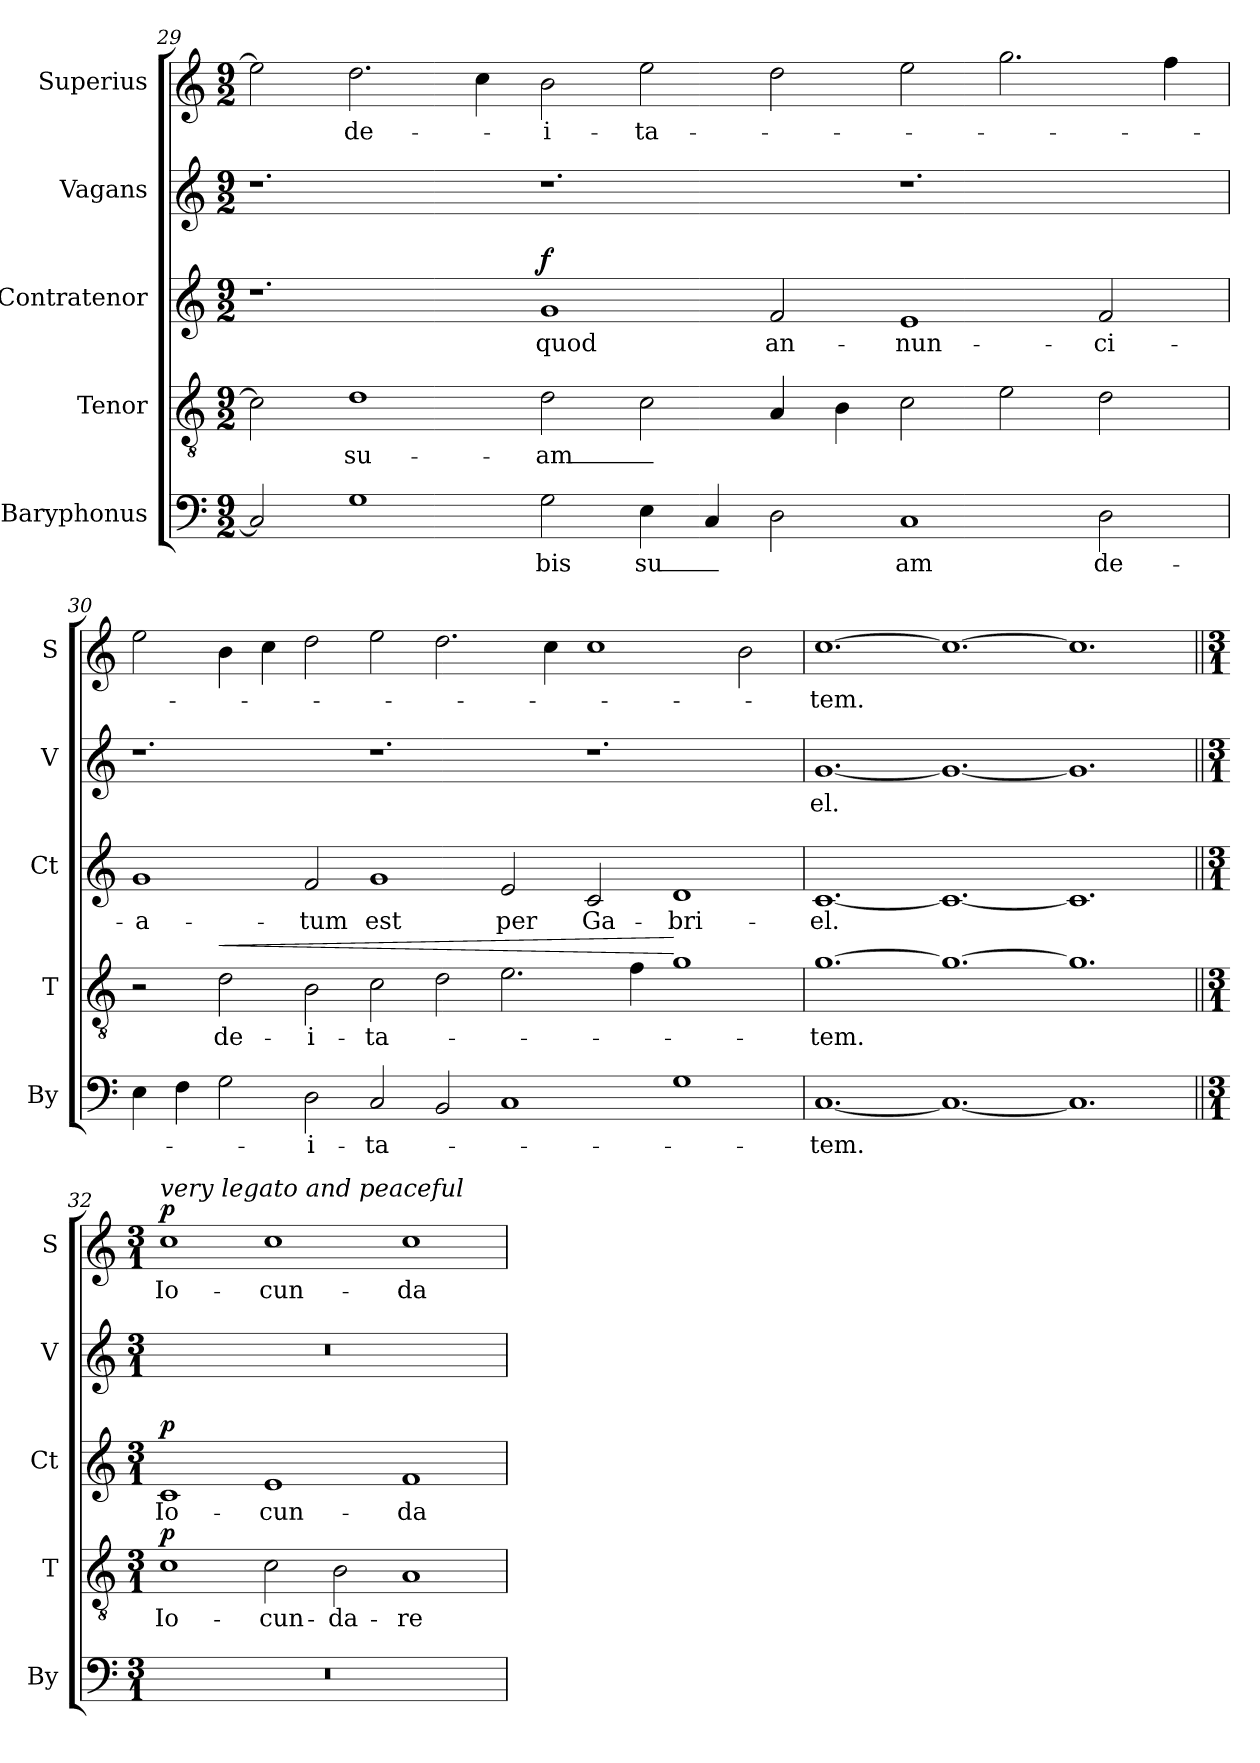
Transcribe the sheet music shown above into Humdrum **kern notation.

**kern	**text	**kern	**text	**dynam	**kern	**text	**dynam	**kern	**text	**kern	**text	**dynam
*part5	*part5	*part4	*part4	*part4	*part3	*part3	*part3	*part2	*part2	*part1	*part1	*part1
*staff5	*staff5	*staff4	*staff4	*staff4	*staff3	*staff3	*staff3	*staff2	*staff2	*staff1	*staff1	*staff1
*I"Baryphonus	*	*I"Tenor	*	*	*I"Contratenor	*	*	*I"Vagans	*	*I"Superius	*	*
*I'By	*	*I'T	*	*	*I'Ct	*	*	*I'V	*	*I'S	*	*
*clefF4	*	*clefGv2	*	*	*clefG2	*	*	*clefG2	*	*clefG2	*	*
*k[]	*	*k[]	*	*	*k[]	*	*	*k[]	*	*k[]	*	*
*M9/2	*	*M9/2	*	*	*M9/2	*	*	*M9/2	*	*M9/2	*	*
=29	=29	=29	=29	=29	=29	=29	=29	=29	=29	=29	=29	=29
2C/]	.	2c\]	_	.	1.r	.	.	1.r	.	2ee\]	_	.
1G	.	1d	su-	.	.	.	.	.	.	2.dd\	de-	.
.	.	.	.	.	.	.	.	.	.	4cc\	.	.
!	!	!	!	!	!	!	!LO:DY:a	!	!	!	!	!
2G\	-bis	2d\	-am_	.	1g	quod	f	1.r	.	2b\	-i-	.
4E\	su_	2c\	_	.	.	.	.	.	.	2ee\	-ta-	.
4C/	_	.	.	.	.	.	.	.	.	.	.	.
2D\	_	4A/	_	.	2f/	an-	.	.	.	2dd\	.	.
.	.	4B\	_	.	.	.	.	.	.	.	.	.
1C	am	2c\	_	.	1e	-nun-	.	1.r	.	2ee\	.	.
.	.	2e\	_	.	.	.	.	.	.	2.gg\	.	.
2D\	de-	2d\	_	.	2f/	-ci-	.	.	.	.	.	.
.	.	.	.	.	.	.	.	.	.	4ff\	.	.
=30	=30	=30	=30	=30	=30	=30	=30	=30	=30	=30	=30	=30
4E\	.	2r	.	.	1g	-a-	.	1.r	.	2ee\	.	.
4F\	.	.	.	.	.	.	.	.	.	.	.	.
!	!	!	!	!LO:HP:a	!	!	!	!	!	!	!	!
2G\	.	2d\	de-	<	.	.	.	.	.	4b\	.	.
.	.	.	.	.	.	.	.	.	.	4cc\	.	.
2D\	-i-	2B\	-i-	.	2f/	-tum	.	.	.	2dd\	.	.
2C/	-ta-	2c\	-ta-	.	1g	est	.	1.r	.	2ee\	.	.
2BB/	.	2d\	.	.	.	.	.	.	.	2.dd\	.	.
1C	.	2.e\	.	.	2e/	per	.	.	.	.	.	.
.	.	.	.	.	.	.	.	.	.	4cc\	.	.
.	.	.	.	.	2c/	Ga-	.	1.r	.	1cc	.	.
.	.	4f\	.	.	.	.	.	.	.	.	.	.
1G	.	1g	.	[	1d	-bri-	.	.	.	.	.	.
.	.	.	.	.	.	.	.	.	.	2b\	.	.
=31	=31	=31	=31	=31	=31	=31	=31	=31	=31	=31	=31	=31
[1.C	-tem.	[1.g	-tem.	.	[1.c	-el.	.	[1.g	-el.	[1.cc	-tem.	.
1.C_	.	1.g_	.	.	1.c_	.	.	1.g_	.	1.cc_	.	.
1.C]	.	1.g]	.	.	1.c]	.	.	1.g]	.	1.cc]	.	.
!!LO:LB:g=z
=32||	=32||	=32||	=32||	=32||	=32||	=32||	=32||	=32||	=32||	=32||	=32||	=32||
*M3/1	*	*M3/1	*	*	*M3/1	*	*	*M3/1	*	*M3/1	*	*
*	*	*	*	*	*	*	*	*	*	*MM272	*	*
!	!	!	!	!	!	!	!	!	!	!LO:TX:a:i:t=very legato and peaceful	!	!
!	!	!	!	!LO:DY:a	!	!	!LO:DY:a	!	!	!	!	!LO:DY:a
0.r	.	1c	Io-	p	1c	Io-	p	0.r	.	1cc	Io-	p
.	.	2c\	-cun-	.	1e	-cun-	.	.	.	1cc	-cun-	.
.	.	2B\	-da-	.	.	.	.	.	.	.	.	.
.	.	1A	-re	.	1f	-da-	.	.	.	1cc	-da-	.
=	=	=	=	=	=	=	=	=	=	=	=	=
*-	*-	*-	*-	*-	*-	*-	*-	*-	*-	*-	*-	*-
